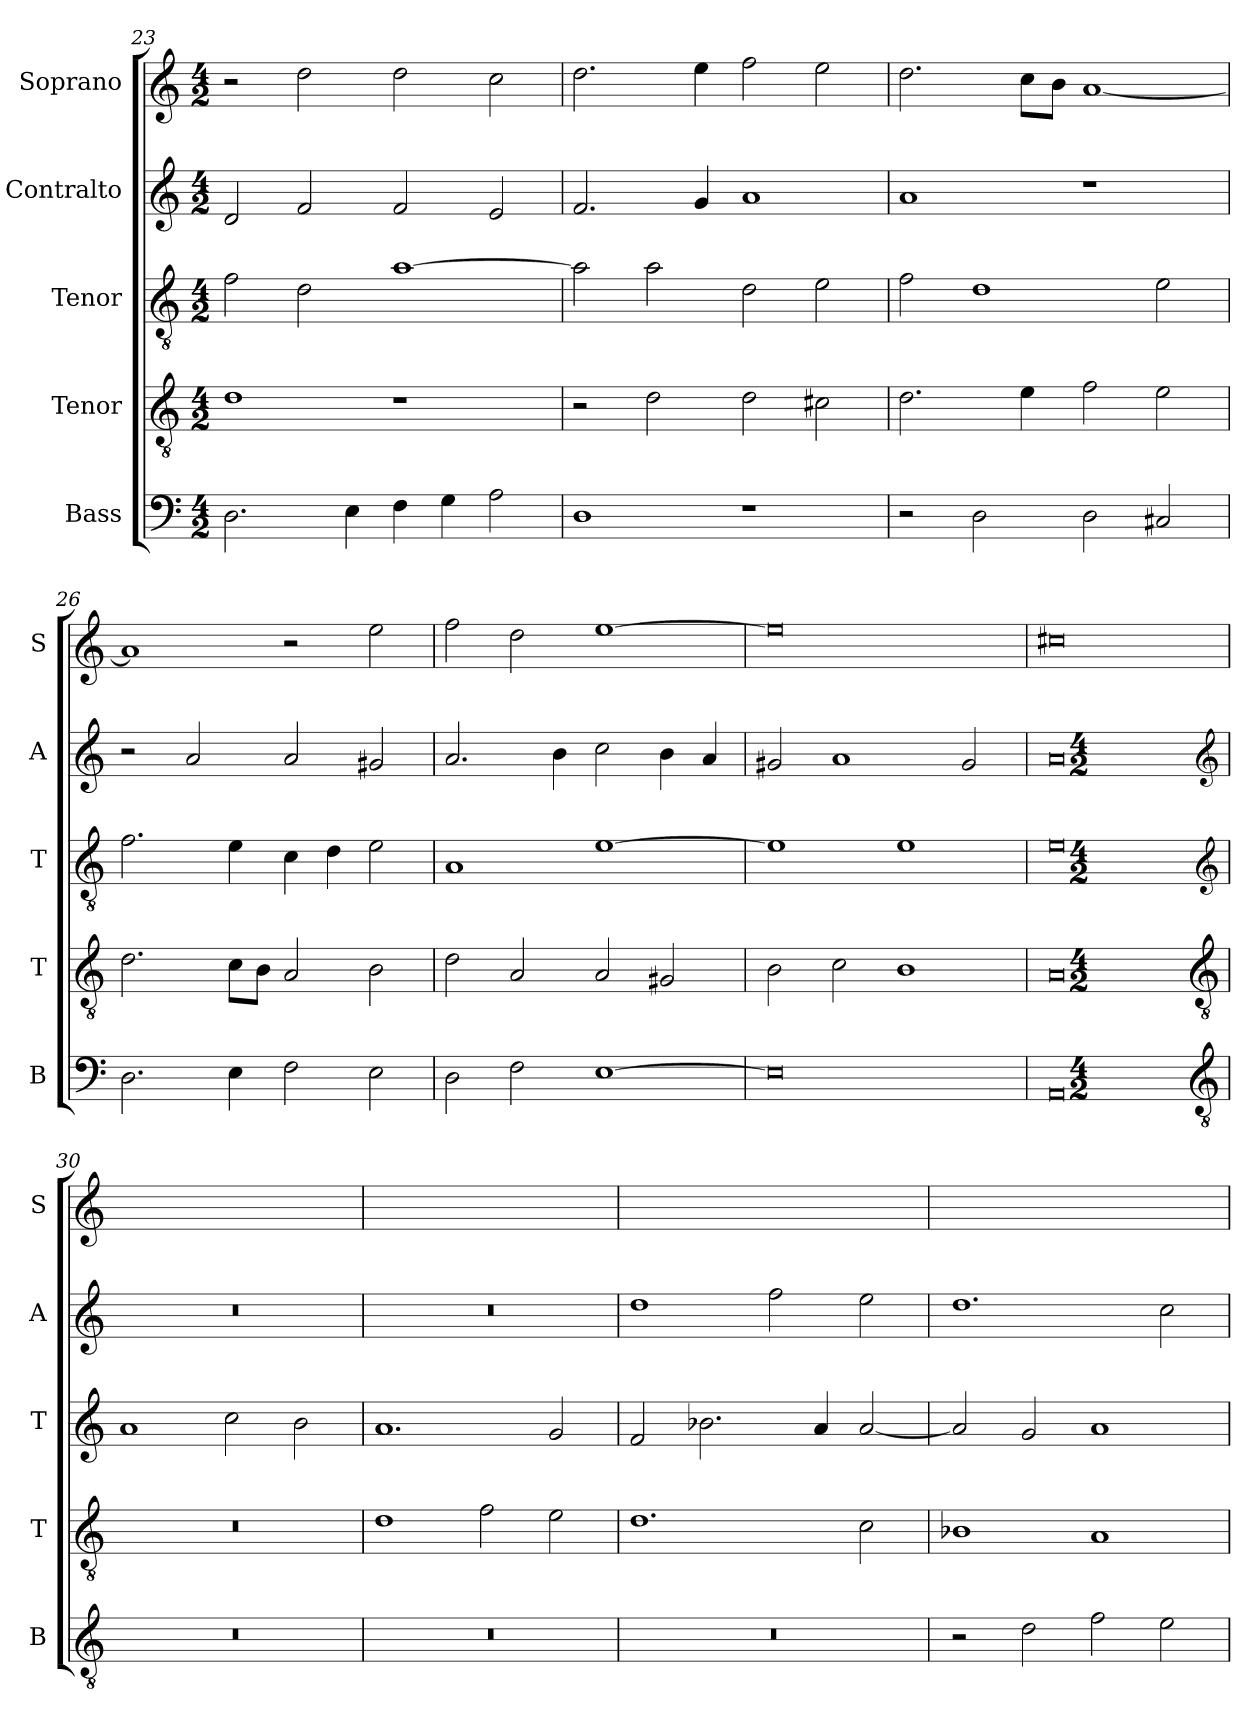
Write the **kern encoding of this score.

**kern	**kern	**kern	**kern	**kern
*part5	*part4	*part3	*part2	*part1
*staff5	*staff4	*staff3	*staff2	*staff1
*I"Bass	*I"Tenor	*I"Tenor	*I"Contralto	*I"Soprano
*I'B	*I'T	*I'T	*I'A	*I'S
*clefF4	*clefGv2	*clefGv2	*clefG2	*clefG2
*k[]	*k[]	*k[]	*k[]	*k[]
*A:aeo	*A:aeo	*A:aeo	*A:aeo	*A:aeo
*M4/2	*M4/2	*M4/2	*M4/2	*M4/2
=23	=23	=23	=23	=23
2.D	1d	2f	2d	2r
.	.	2d	2f	2dd
4E	.	.	.	.
4F	1r	[1a	2f	2dd
4G	.	.	.	.
2A	.	.	2e	2cc
=24	=24	=24	=24	=24
1D	2r	2a]	2.f	2.dd
.	2d	2a	.	.
.	.	.	4g	4ee
1r	2d	2d	1a	2ff
.	2c#X	2e	.	2ee
=25	=25	=25	=25	=25
2r	2.d	2f	1a	2.dd
2D	.	1d	.	.
.	4e	.	.	8cc\L
.	.	.	.	8b\J
2D	2f	.	1r	[1a
2C#X	2e	2e	.	.
=26	=26	=26	=26	=26
2.D	2.d	2.f	2r	1a]
.	.	.	2a	.
4E	8c\L	4e	.	.
.	8B\J	.	.	.
2F	2A	4c	2a	2r
.	.	4d	.	.
2E	2B	2e	2g#X	2ee
=27	=27	=27	=27	=27
2D	2d	1A	2.a	2ff
2F	2A	.	.	2dd
.	.	.	4b	.
[1E	2A	[1e	2cc	[1ee
.	2G#X	.	4b	.
.	.	.	4a	.
=28	=28	=28	=28	=28
0E]	2B	1e]	2g#X	0ee]
.	2c	.	1a	.
.	1B	1e	.	.
.	.	.	2g#	.
=29	=29	=29	=29	=29
0AA	0A	0e	0a	0cc#X
*clefGv2	*clefGv2	*clefG2	*clefG2	*
*k[]	*k[]	*k[]	*k[]	*
*A:aeo	*A:aeo	*A:aeo	*A:aeo	*
*M4/2	*M4/2	*M4/2	*M4/2	*
=30	=30	=30	=30	=30
0r	0r	1a	0r	0ryy
.	.	2cc	.	.
.	.	2b	.	.
=31	=31	=31	=31	=31
0r	1d	1.a	0r	0ryy
.	2f	.	.	.
.	2e	2g	.	.
=32	=32	=32	=32	=32
0r	1.d	2f	1dd	0ryy
.	.	2.b-X	.	.
.	.	.	2ff	.
.	.	4a	.	.
.	2c	[2a	2ee	.
=33	=33	=33	=33	=33
2r	1B-X	2a]	1.dd	0ryy
2d	.	2g	.	.
2f	1A	1a	.	.
2e	.	.	2cc	.
=	=	=	=	=
*-	*-	*-	*-	*-
